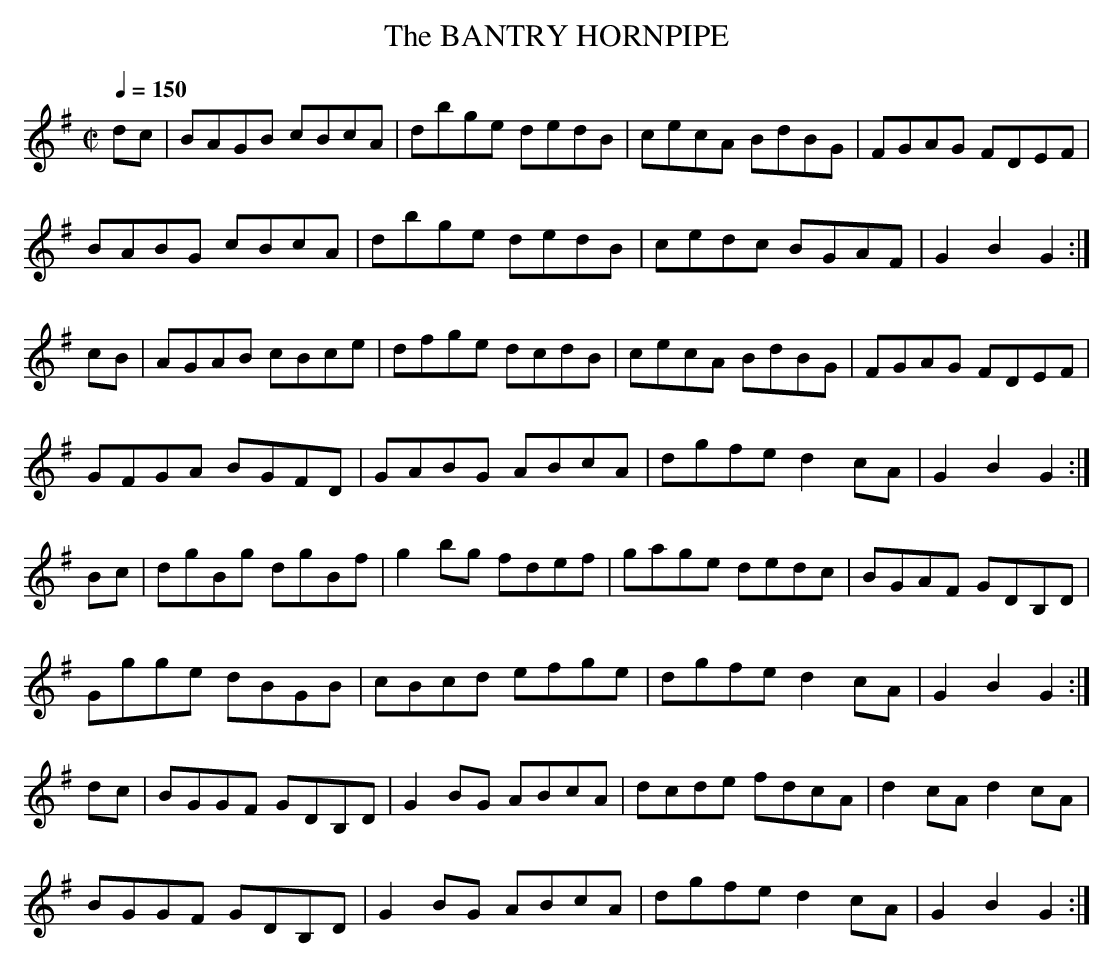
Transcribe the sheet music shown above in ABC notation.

X:1
T:BANTRY HORNPIPE, The
Q:1/4=150
M:C|
L:1/8
K:G
dc|BAGB cBcA|dbge dedB|cecA BdBG|FGAG FDEF|
BABG cBcA|dbge dedB|cedc BGAF|G2B2G2:|
cB|AGAB cBce|dfge dcdB|cecA BdBG|FGAG FDEF|
GFGA BGFD|GABG ABcA|dgfe d2cA|G2B2G2:|
Bc|dgBg dgBf|g2bg fdef|gage dedc|BGAF GDB,D|
Ggge dBGB|cBcd efge|dgfe d2cA|G2B2G2:|
dc|BGGF GDB,D|G2BG ABcA|dcde fdcA|d2cA d2cA|
BGGF GDB,D|G2BG ABcA|dgfe d2cA|G2B2G2:|
